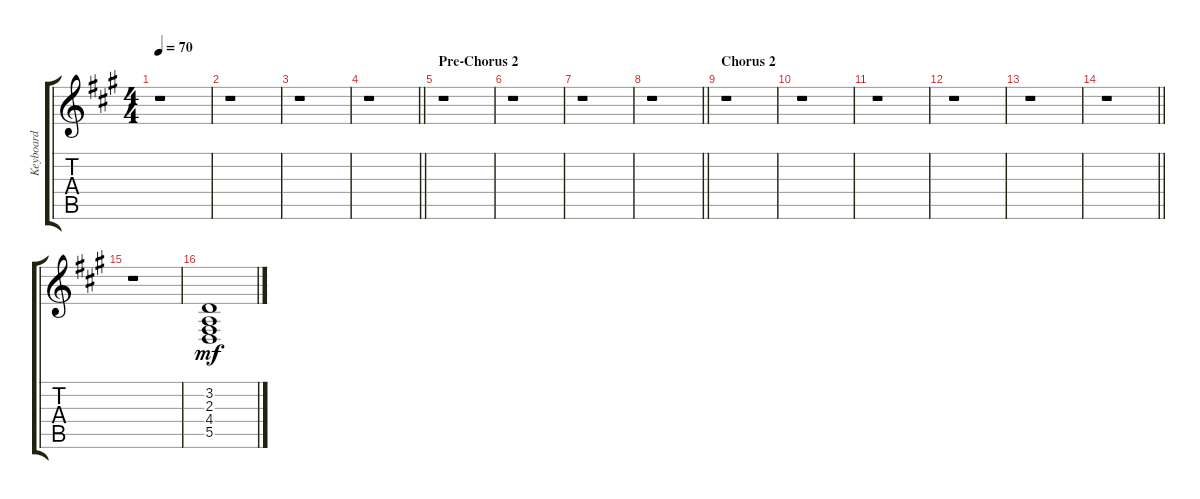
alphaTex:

\track ("Keyboard" "Keyboard") {instrument accordion}
\staff {score tabs}
\tuning (E4 B3 G3 D3 A2 E2) {hide}
\ts (4 4)
\tempo 70
\clef g2
\ks a
r.1{dy mf} |
r.1 |
r.1 |
\barLineRight lightlight
r.1 |
\section ("" "Pre-Chorus 2")
r.1 |
r.1 |
r.1 |
\barLineRight lightlight
r.1 |
\section ("" "Chorus 2")
r.1 |
r.1 |
r.1 |
r.1 |
r.1 |
\barLineRight lightlight
r.1 |
r.1 |
(3.2 2.3 4.4 5.5).1
